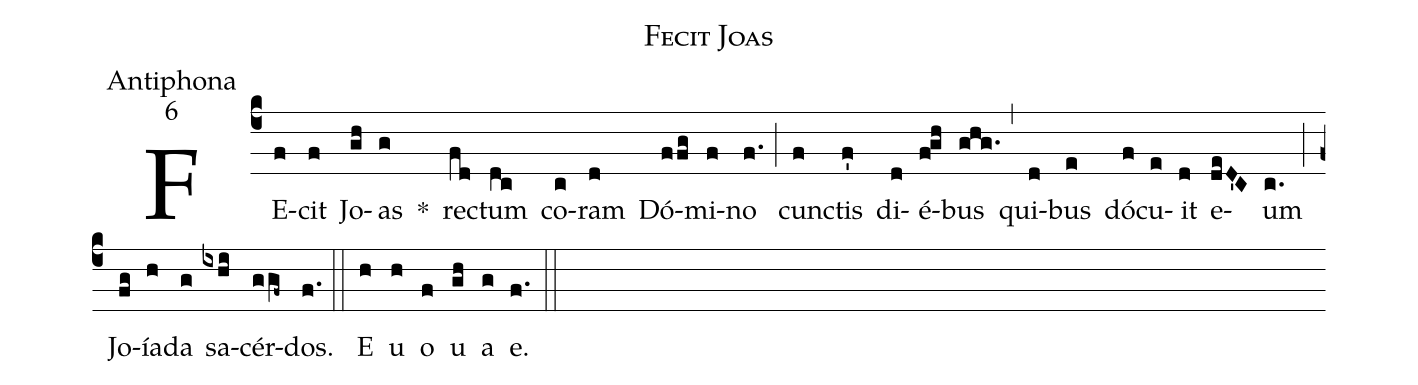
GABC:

name:Fecit Joas;
office-part:Antiphona;
mode:6;
%%
(c4) FE(f)cit(f) Jo(gh)as(g) *() re(fd)ctum(dc) co(c)ram(d) Dó(ffg)mi(f)no(f.) (;) cun(f)ctis(f') di(d)é(fgh)bus(ghg.) (,) qui(d)bus(e) dó(f)cu(e)it(d) e(deD'C)um(c.) (;) Jo(fg)ía(h)da(g) sa(ixhi)cér(ggf~)dos.(f.) (::) <eu>E(h) u(h) o(f) u(gh) a(g) e.</eu>(f.) (::)
